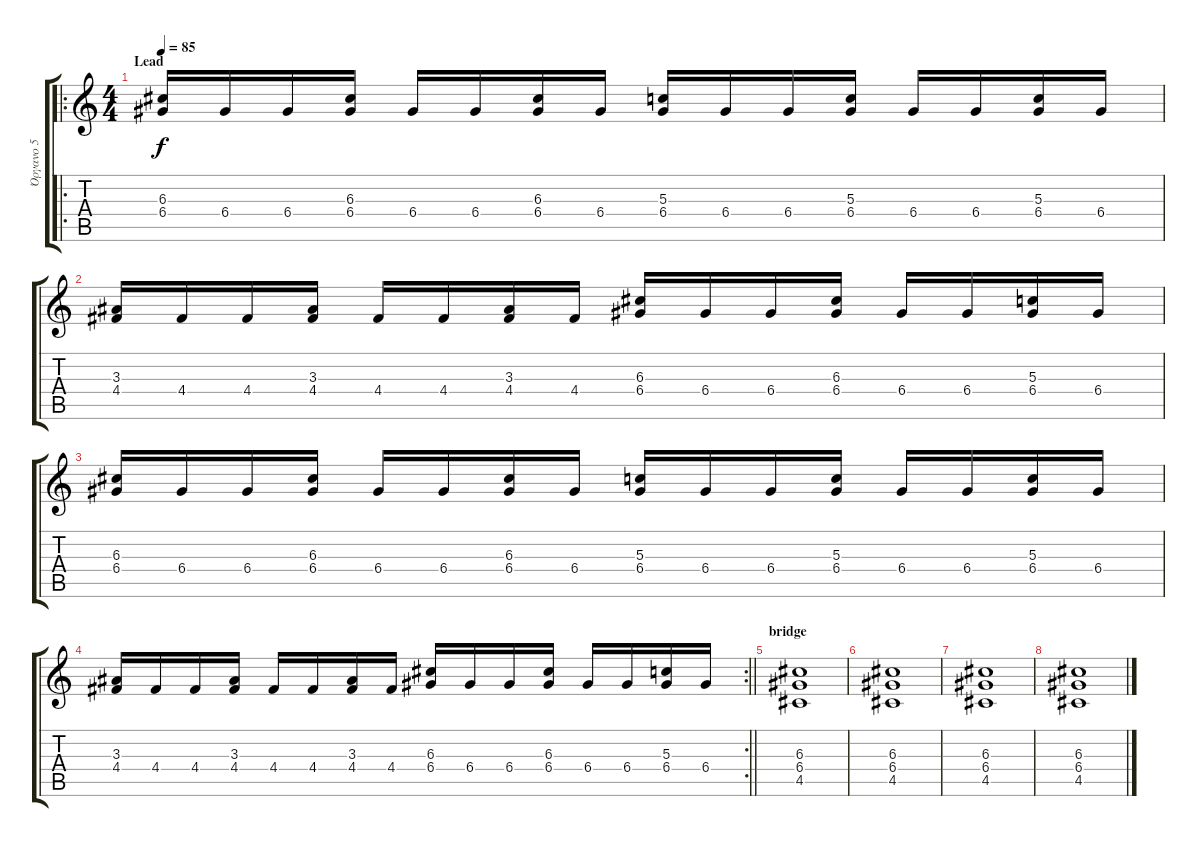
\track ("Όργανο 5" "Όργανο 5") {instrument overdrivenguitar}
\staff {score tabs}
\tuning (E4 B3 G3 D3 A2 E2) {hide}
\ro
\ts (4 4)
\section ("" "Lead")
\tempo 85
\clef g2
\ks c
(6.3 6.4).16{dy f} 6.4.16 6.4.16 (6.3 6.4).16 6.4.16 6.4.16 (6.3 6.4).16 6.4.16 (5.3 6.4).16 6.4.16 6.4.16 (5.3 6.4).16 6.4.16 6.4.16 (5.3 6.4).16 6.4.16 |
(3.3 4.4).16 4.4.16 4.4.16 (3.3 4.4).16 4.4.16 4.4.16 (3.3 4.4).16 4.4.16 (6.3 6.4).16 6.4.16 6.4.16 (6.3 6.4).16 6.4.16 6.4.16 (5.3 6.4).16 6.4.16 |
(6.3 6.4).16 6.4.16 6.4.16 (6.3 6.4).16 6.4.16 6.4.16 (6.3 6.4).16 6.4.16 (5.3 6.4).16 6.4.16 6.4.16 (5.3 6.4).16 6.4.16 6.4.16 (5.3 6.4).16 6.4.16 |
\rc 2
\barLineRight lightlight
(3.3 4.4).16 4.4.16 4.4.16 (3.3 4.4).16 4.4.16 4.4.16 (3.3 4.4).16 4.4.16 (6.3 6.4).16 6.4.16 6.4.16 (6.3 6.4).16 6.4.16 6.4.16 (5.3 6.4).16 6.4.16 |
\section ("" "bridge")
(6.3 6.4 4.5).1 |
(6.3 6.4 4.5).1 |
(6.3 6.4 4.5).1 |
(6.3 6.4 4.5).1
